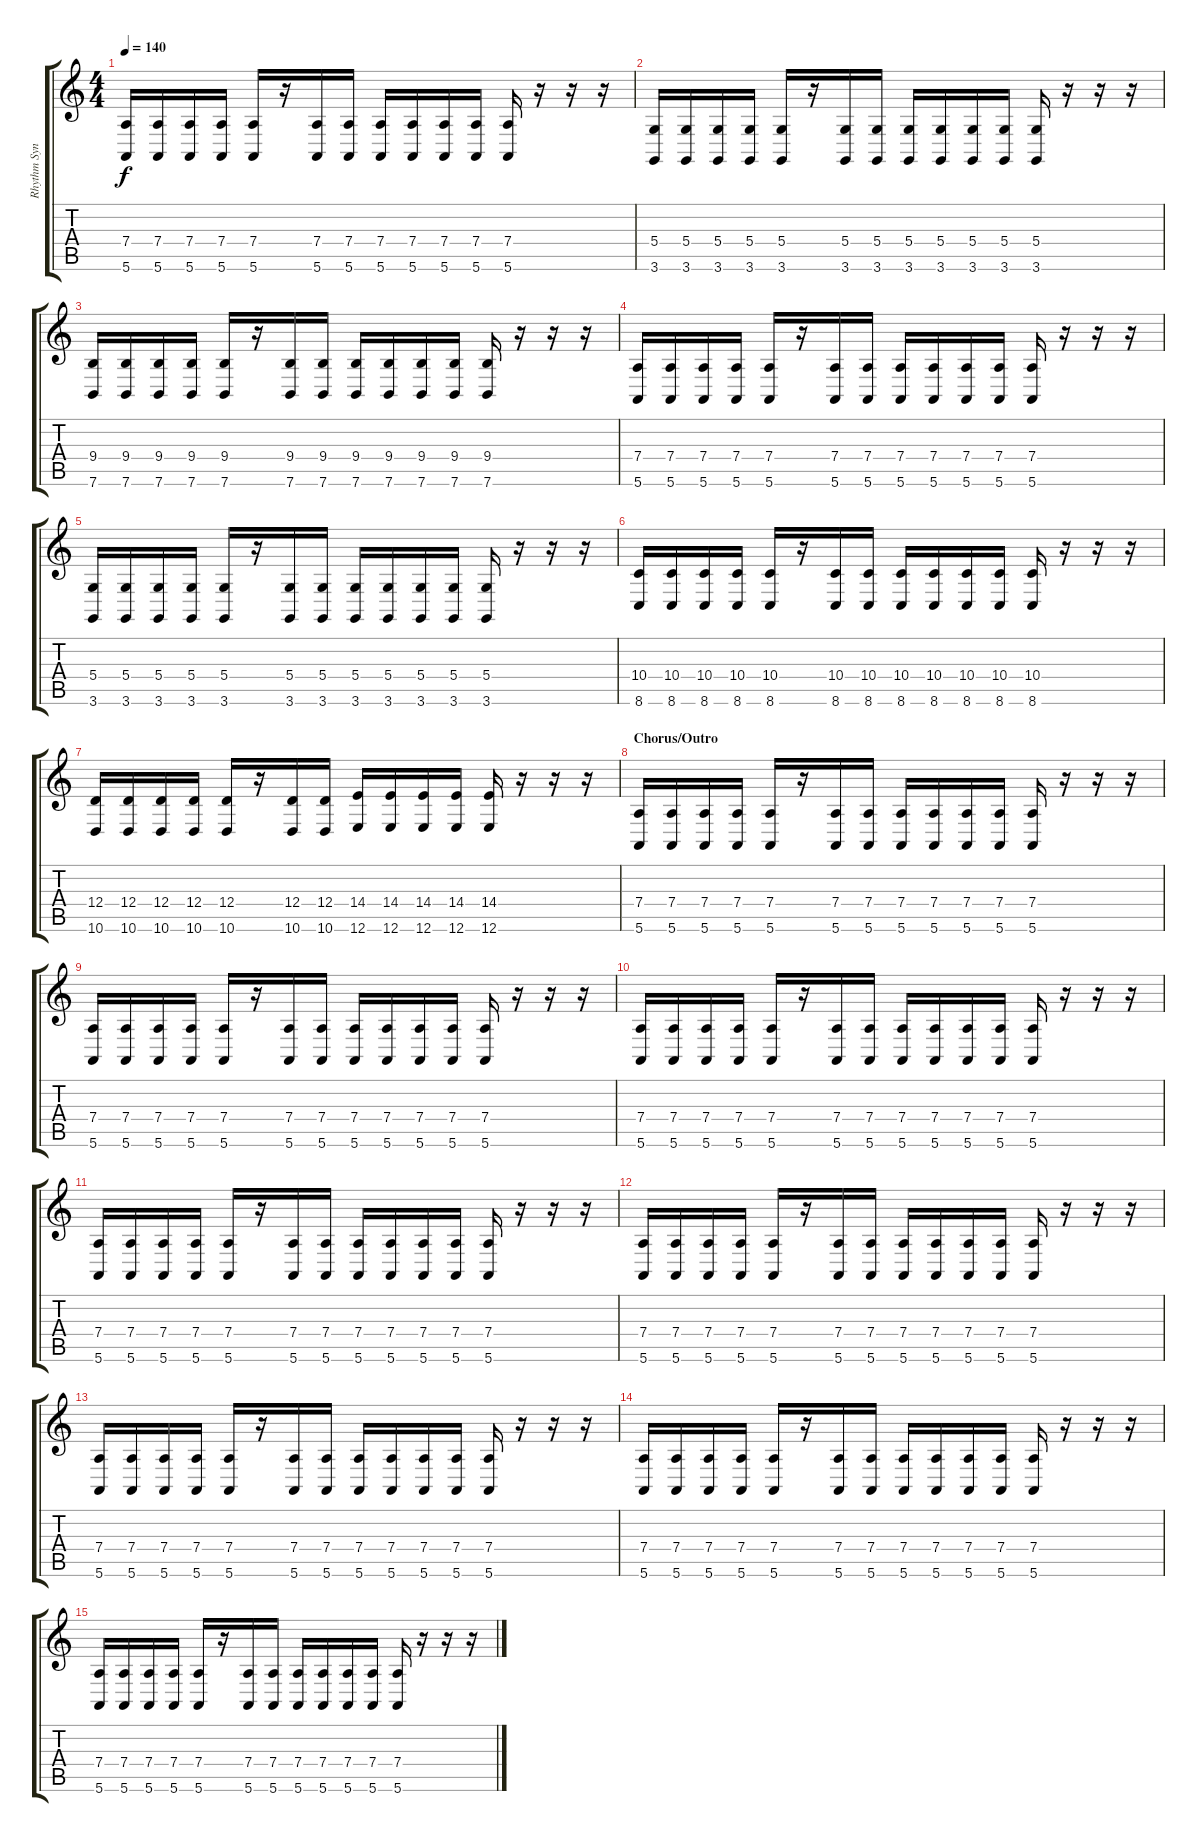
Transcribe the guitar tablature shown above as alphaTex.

\track ("Rhythm Synth" "Rhythm Syn") {instrument lead2sawtooth}
\staff {score tabs}
\tuning (E4 B3 G3 D3 A2 E2) {hide}
\ts (4 4)
\tempo 140
\clef g2
\ks c
(7.4 5.6).16{dy f} (7.4 5.6).16 (7.4 5.6).16 (7.4 5.6).16 (7.4 5.6).16 r.16 (7.4 5.6).16 (7.4 5.6).16 (7.4 5.6).16 (7.4 5.6).16 (7.4 5.6).16 (7.4 5.6).16 (7.4 5.6).16 r.16 r.16 r.16 |
(5.4 3.6).16 (5.4 3.6).16 (5.4 3.6).16 (5.4 3.6).16 (5.4 3.6).16 r.16 (5.4 3.6).16 (5.4 3.6).16 (5.4 3.6).16 (5.4 3.6).16 (5.4 3.6).16 (5.4 3.6).16 (5.4 3.6).16 r.16 r.16 r.16 |
(9.4 7.6).16 (9.4 7.6).16 (9.4 7.6).16 (9.4 7.6).16 (9.4 7.6).16 r.16 (9.4 7.6).16 (9.4 7.6).16 (9.4 7.6).16 (9.4 7.6).16 (9.4 7.6).16 (9.4 7.6).16 (9.4 7.6).16 r.16 r.16 r.16 |
(7.4 5.6).16 (7.4 5.6).16 (7.4 5.6).16 (7.4 5.6).16 (7.4 5.6).16 r.16 (7.4 5.6).16 (7.4 5.6).16 (7.4 5.6).16 (7.4 5.6).16 (7.4 5.6).16 (7.4 5.6).16 (7.4 5.6).16 r.16 r.16 r.16 |
(5.4 3.6).16 (5.4 3.6).16 (5.4 3.6).16 (5.4 3.6).16 (5.4 3.6).16 r.16 (5.4 3.6).16 (5.4 3.6).16 (5.4 3.6).16 (5.4 3.6).16 (5.4 3.6).16 (5.4 3.6).16 (5.4 3.6).16 r.16 r.16 r.16 |
(10.4 8.6).16 (10.4 8.6).16 (10.4 8.6).16 (10.4 8.6).16 (10.4 8.6).16 r.16 (10.4 8.6).16 (10.4 8.6).16 (10.4 8.6).16 (10.4 8.6).16 (10.4 8.6).16 (10.4 8.6).16 (10.4 8.6).16 r.16 r.16 r.16 |
(12.4 10.6).16 (12.4 10.6).16 (12.4 10.6).16 (12.4 10.6).16 (12.4 10.6).16 r.16 (12.4 10.6).16 (12.4 10.6).16 (14.4 12.6).16 (14.4 12.6).16 (14.4 12.6).16 (14.4 12.6).16 (14.4 12.6).16 r.16 r.16 r.16 |
\section ("" "Chorus/Outro")
(7.4 5.6).16 (7.4 5.6).16 (7.4 5.6).16 (7.4 5.6).16 (7.4 5.6).16 r.16 (7.4 5.6).16 (7.4 5.6).16 (7.4 5.6).16 (7.4 5.6).16 (7.4 5.6).16 (7.4 5.6).16 (7.4 5.6).16 r.16 r.16 r.16 |
(7.4 5.6).16 (7.4 5.6).16 (7.4 5.6).16 (7.4 5.6).16 (7.4 5.6).16 r.16 (7.4 5.6).16 (7.4 5.6).16 (7.4 5.6).16 (7.4 5.6).16 (7.4 5.6).16 (7.4 5.6).16 (7.4 5.6).16 r.16 r.16 r.16 |
(7.4 5.6).16 (7.4 5.6).16 (7.4 5.6).16 (7.4 5.6).16 (7.4 5.6).16 r.16 (7.4 5.6).16 (7.4 5.6).16 (7.4 5.6).16 (7.4 5.6).16 (7.4 5.6).16 (7.4 5.6).16 (7.4 5.6).16 r.16 r.16 r.16 |
(7.4 5.6).16 (7.4 5.6).16 (7.4 5.6).16 (7.4 5.6).16 (7.4 5.6).16 r.16 (7.4 5.6).16 (7.4 5.6).16 (7.4 5.6).16 (7.4 5.6).16 (7.4 5.6).16 (7.4 5.6).16 (7.4 5.6).16 r.16 r.16 r.16 |
(7.4 5.6).16 (7.4 5.6).16 (7.4 5.6).16 (7.4 5.6).16 (7.4 5.6).16 r.16 (7.4 5.6).16 (7.4 5.6).16 (7.4 5.6).16 (7.4 5.6).16 (7.4 5.6).16 (7.4 5.6).16 (7.4 5.6).16 r.16 r.16 r.16 |
(7.4 5.6).16 (7.4 5.6).16 (7.4 5.6).16 (7.4 5.6).16 (7.4 5.6).16 r.16 (7.4 5.6).16 (7.4 5.6).16 (7.4 5.6).16 (7.4 5.6).16 (7.4 5.6).16 (7.4 5.6).16 (7.4 5.6).16 r.16 r.16 r.16 |
(7.4 5.6).16 (7.4 5.6).16 (7.4 5.6).16 (7.4 5.6).16 (7.4 5.6).16 r.16 (7.4 5.6).16 (7.4 5.6).16 (7.4 5.6).16 (7.4 5.6).16 (7.4 5.6).16 (7.4 5.6).16 (7.4 5.6).16 r.16 r.16 r.16 |
(7.4 5.6).16 (7.4 5.6).16 (7.4 5.6).16 (7.4 5.6).16 (7.4 5.6).16 r.16 (7.4 5.6).16 (7.4 5.6).16 (7.4 5.6).16 (7.4 5.6).16 (7.4 5.6).16 (7.4 5.6).16 (7.4 5.6).16 r.16 r.16 r.16
